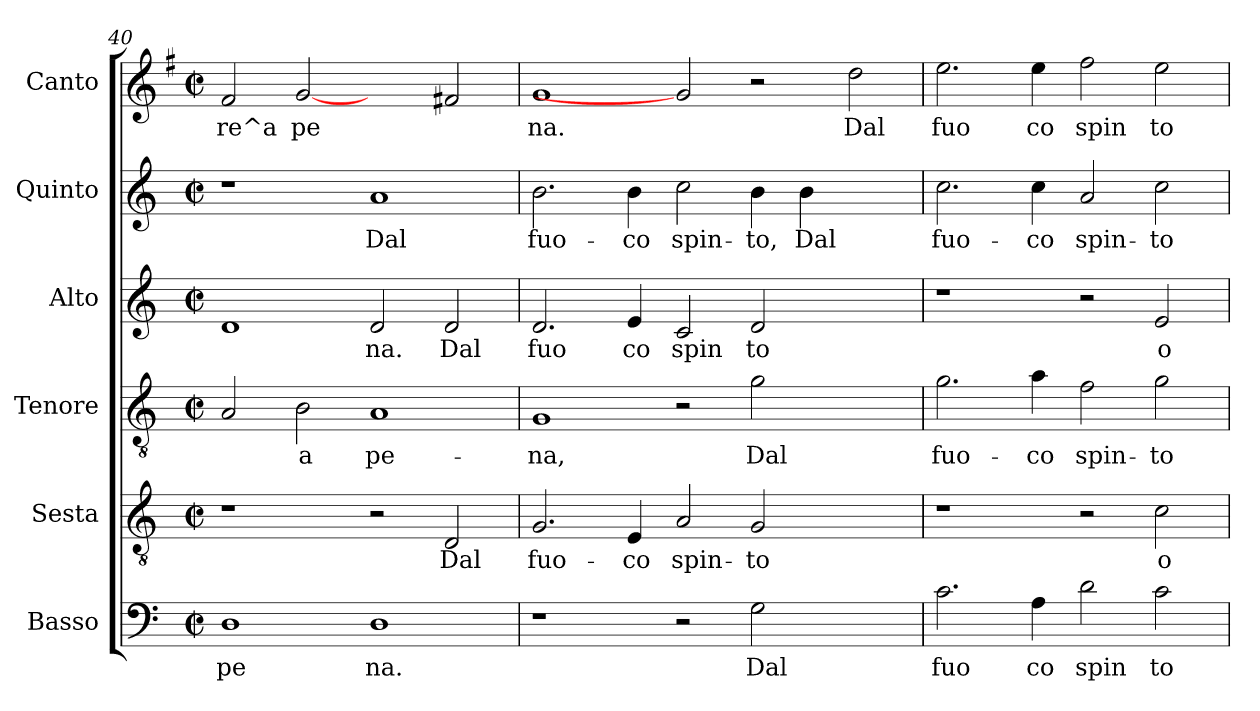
**kern	**text	**kern	**text	**kern	**text	**kern	**text	**kern	**text	**kern	**text
*part6	*part6	*part5	*part5	*part4	*part4	*part3	*part3	*part2	*part2	*part1	*part1
*staff6	*staff6	*staff5	*staff5	*staff4	*staff4	*staff3	*staff3	*staff2	*staff2	*staff1	*staff1
*I"Basso	*	*I"Sesta	*	*I"Tenore	*	*I"Alto	*	*I"Quinto	*	*I"Canto	*
*clefF4	*	*clefGv2	*	*clefGv2	*	*clefG2	*	*clefG2	*	*clefG2	*
*	*	*	*	*	*	*	*	*	*	*ITrd-3c-5	*
*k[]	*	*k[]	*	*k[]	*	*k[]	*	*k[]	*	*k[]	*
*C:	*	*C:	*	*C:	*	*C:	*	*C:	*	*C:	*
*M2/2	*	*M2/2	*	*M2/2	*	*M2/2	*	*M2/2	*	*M2/2	*
*met(c|)	*	*met(c|)	*	*met(c|)	*	*met(c|)	*	*met(c|)	*	*met(c|)	*
=40	=40	=40	=40	=40	=40	=40	=40	=40	=40	=40	=40
!	!LO:LY:b:cj	!	!	!	!LO:LY:b:cj	!	!LO:LY:b:cj	!	!	!	!LO:LY:b:cj
1D	pe	1r	.	2A/	.	1d	.	1r	.	2b/	re^a
!	!	!	!	!	!LO:LY:b:cj	!	!	!	!	!	!LO:LY:b:cj
.	.	.	.	2B\	a	.	.	.	.	[2cc	pe
!	!LO:LY:b:cj	!	!	!	!LO:LY:b:cj	!	!LO:LY:b:cj	!	!LO:LY:b:cj	!	!
1D	na.	2r	.	1A	pe-	2d/	na.	1a	Dal	2ryy	.
!	!	!	!LO:LY:b:cj	!	!	!	!LO:LY:b:cj	!	!	!	!LO:LY:b:cj
.	.	2D/	Dal	.	.	2d/	Dal	.	.	2bn/	.
=41	=41	=41	=41	=41	=41	=41	=41	=41	=41	=41	=41
!	!	!	!LO:LY:b:cj	!	!LO:LY:b:cj	!	!LO:LY:b:cj	!	!LO:LY:b:cj	!	!LO:LY:b:cj
1r	.	2.G/	fuo-	1G	-na,	2.d/	fuo	2.b\	fuo-	1cc	na.
!	!	!	!LO:LY:b:cj	!	!	!	!LO:LY:b:cj	!	!LO:LY:b:cj	!	!
.	.	4E/	-co	.	.	4e/	co	4b\	-co	.	.
!	!	!	!LO:LY:b:cj	!	!	!	!LO:LY:b:cj	!	!LO:LY:b:cj	!	!
2r	.	2A/	spin-	2r	.	2c/	spin	2cc\	spin-	2cc]	.
!	!LO:LY:b:cj	!	!LO:LY:b:cj	!	!LO:LY:b:cj	!	!LO:LY:b:cj	!	!LO:LY:b:cj	!	!
2G\	Dal	2G/	-to	2g\	Dal	2d/	to	4b\	-to,	2r	.
!	!	!	!	!	!	!	!	!	!LO:LY:b:cj	!	!
.	.	.	.	.	.	.	.	4b\	Dal	.	.
!	!	!	!	!	!	!	!	!	!	!	!LO:LY:b:cj
2ryy	.	2ryy	.	2ryy	.	2ryy	.	2ryy	.	2gg\	Dal
=42	=42	=42	=42	=42	=42	=42	=42	=42	=42	=42	=42
!	!LO:LY:b:cj	!	!	!	!LO:LY:b:cj	!	!	!	!LO:LY:b:cj	!	!LO:LY:b:cj
2.c\	fuo	1r	.	2.g\	fuo-	1r	.	2.cc\	fuo-	2.aa\	fuo
!	!LO:LY:b:cj	!	!	!	!LO:LY:b:cj	!	!	!	!LO:LY:b:cj	!	!LO:LY:b:cj
4A\	co	.	.	4a\	-co	.	.	4cc\	-co	4aa\	co
!	!LO:LY:b:cj	!	!	!	!LO:LY:b:cj	!	!	!	!LO:LY:b:cj	!	!LO:LY:b:cj
2d\	spin	2r	.	2f\	spin-	2r	.	2a/	spin-	2bb\	spin
!	!LO:LY:b:cj	!	!LO:LY:b:cj	!	!LO:LY:b:cj	!	!LO:LY:b:cj	!	!LO:LY:b:cj	!	!LO:LY:b:cj
2c\	to	2c\	o-	2g\	-to	2e/	o	2cc\	-to	2aa\	to
=	=	=	=	=	=	=	=	=	=	=	=
*-	*-	*-	*-	*-	*-	*-	*-	*-	*-	*-	*-
